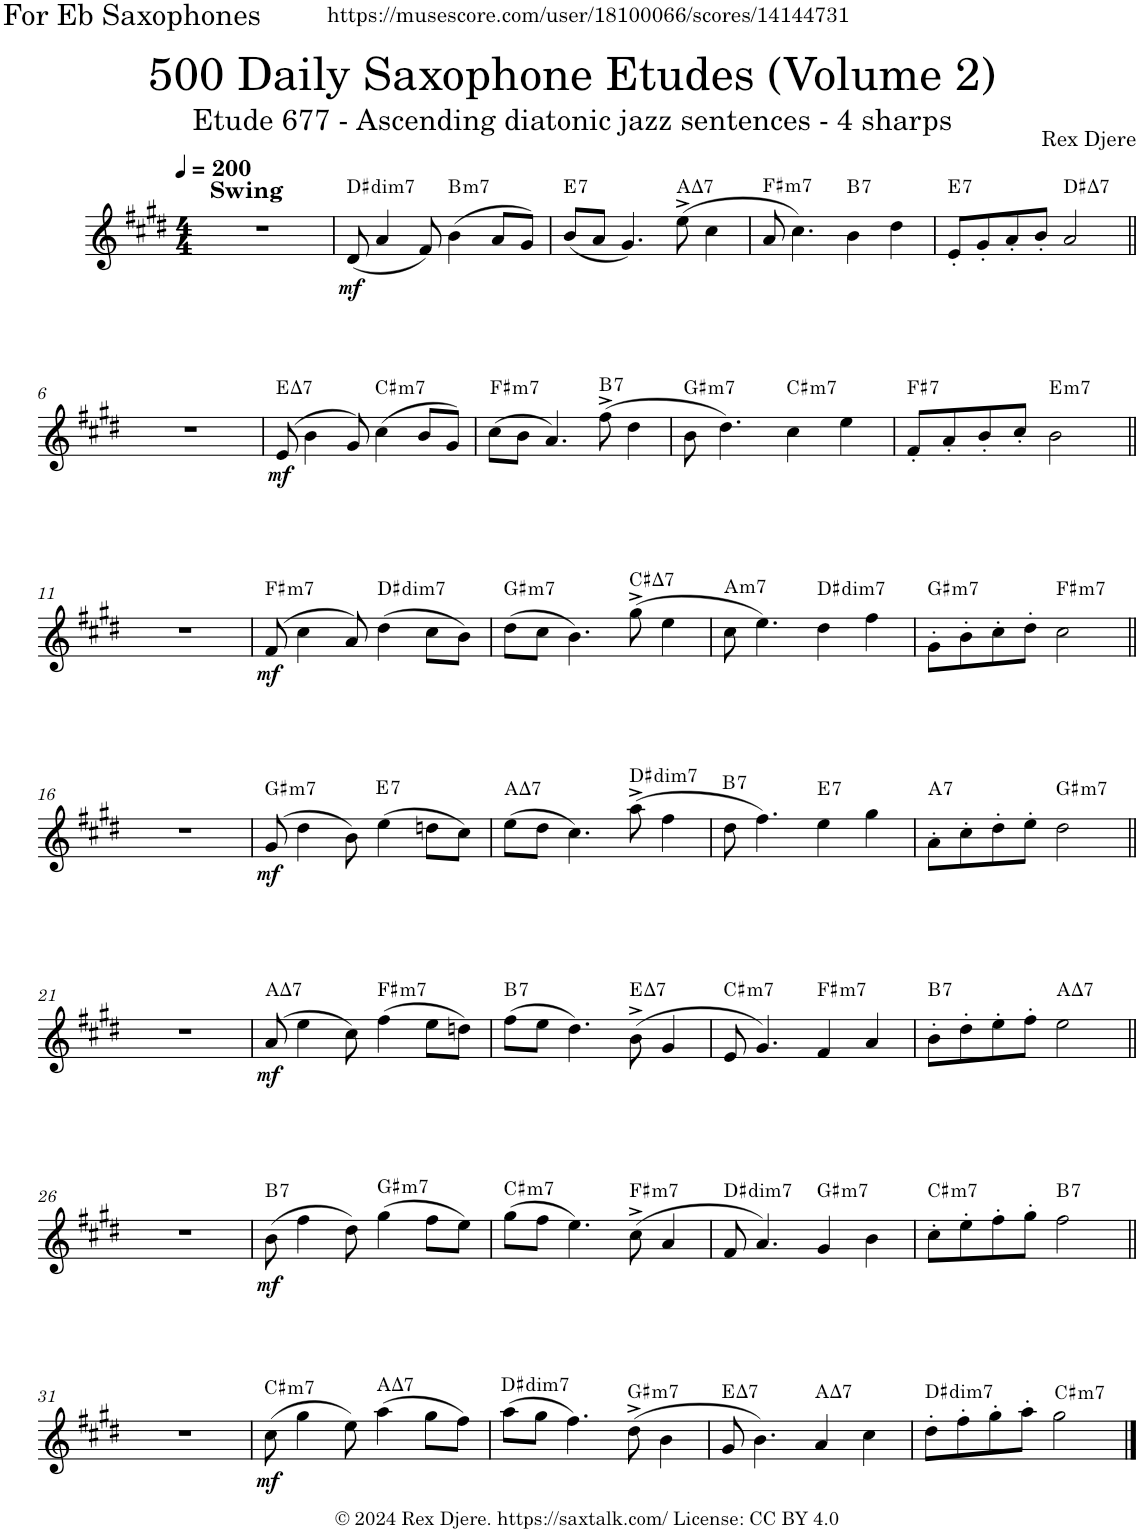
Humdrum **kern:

**kern	**dynam	**harte
*part1	*part1	*part1
*staff1	*staff1	*
*I"Alto Saxophone	*	*
*I'A. Sax.	*	*
*clefG2	*	*
*Trd5c9	*	*
*k[f#c#g#d#]	*	*
*M4/4	*	*
*MM200	*	*
=1	=1	=1
!LO:TX:a:B:t=Swing	!	!
1r	.	.
=2	=2	=2
!	!LO:DY:b	!LO:H:kt=dim7
(8d#/	mf	D#:dim7
4a/	.	.
8f#/)	.	.
!	!	!LO:H:kt=m7
(4b\	.	B:min7
8a/L	.	.
8g#/J)	.	.
=3	=3	=3
!	!	!LO:H:kt=7
(8b/L	.	E:7
8a/J	.	.
4.g#/)	.	.
!	!	!LO:H:kt=7
(8ee^\	.	A:maj7
4cc#\	.	.
=4	=4	=4
!	!	!LO:H:kt=m7
8a/	.	F#:min7
4.cc#\)	.	.
!	!	!LO:H:kt=7
4b\	.	B:7
4dd#\	.	.
=5	=5	=5
!	!	!LO:H:kt=7
8e'/L	.	E:7
8g#'/	.	.
8a'/	.	.
8b'/J	.	.
!	!	!LO:H:kt=7
2a/	.	D#:maj7
!!LO:LB:g=z
=6||	=6||	=6||
*k[f#c#g#d#]	*	*
1r	.	.
=7	=7	=7
!	!LO:DY:b	!LO:H:kt=7
(8e/	mf	E:maj7
4b\	.	.
8g#/)	.	.
!	!	!LO:H:kt=m7
(4cc#\	.	C#:min7
8b/L	.	.
8g#/J)	.	.
=8	=8	=8
!	!	!LO:H:kt=m7
(8cc#\L	.	F#:min7
8b\J	.	.
4.a/)	.	.
!	!	!LO:H:kt=7
(8ff#^\	.	B:7
4dd#\	.	.
=9	=9	=9
!	!	!LO:H:kt=m7
8b\	.	G#:min7
4.dd#\)	.	.
!	!	!LO:H:kt=m7
4cc#\	.	C#:min7
4ee\	.	.
=10	=10	=10
!	!	!LO:H:kt=7
8f#'/L	.	F#:7
8a'/	.	.
8b'/	.	.
8cc#'/J	.	.
!	!	!LO:H:kt=m7
2b\	.	E:min7
!!LO:LB:g=z
=11||	=11||	=11||
*k[f#c#g#d#]	*	*
1r	.	.
=12	=12	=12
!	!LO:DY:b	!LO:H:kt=m7
(8f#/	mf	F#:min7
4cc#\	.	.
8a/)	.	.
!	!	!LO:H:kt=dim7
(4dd#\	.	D#:dim7
8cc#\L	.	.
8b\J)	.	.
=13	=13	=13
!	!	!LO:H:kt=m7
(8dd#\L	.	G#:min7
8cc#\J	.	.
4.b\)	.	.
!	!	!LO:H:kt=7
(8gg#^\	.	C#:maj7
4ee\	.	.
=14	=14	=14
!	!	!LO:H:kt=m7
8cc#\	.	A:min7
4.ee\)	.	.
!	!	!LO:H:kt=dim7
4dd#\	.	D#:dim7
4ff#\	.	.
=15	=15	=15
!	!	!LO:H:kt=m7
8g#'\L	.	G#:min7
8b'\	.	.
8cc#'\	.	.
8dd#'\J	.	.
!	!	!LO:H:kt=m7
2cc#\	.	F#:min7
!!LO:LB:g=z
=16||	=16||	=16||
*k[f#c#g#d#]	*	*
1r	.	.
=17	=17	=17
!	!LO:DY:b	!LO:H:kt=m7
(8g#/	mf	G#:min7
4dd#\	.	.
8b\)	.	.
!	!	!LO:H:kt=7
(4ee\	.	E:7
8ddn\L	.	.
8cc#\J)	.	.
=18	=18	=18
!	!	!LO:H:kt=7
(8ee\L	.	A:maj7
8dd#\J	.	.
4.cc#\)	.	.
!	!	!LO:H:kt=dim7
(8aa^\	.	D#:dim7
4ff#\	.	.
=19	=19	=19
!	!	!LO:H:kt=7
8dd#\	.	B:7
4.ff#\)	.	.
!	!	!LO:H:kt=7
4ee\	.	E:7
4gg#\	.	.
=20	=20	=20
!	!	!LO:H:kt=7
8a'\L	.	A:7
8cc#'\	.	.
8dd#'\	.	.
8ee'\J	.	.
!	!	!LO:H:kt=m7
2dd#\	.	G#:min7
!!LO:LB:g=z
=21||	=21||	=21||
*k[f#c#g#d#]	*	*
1r	.	.
=22	=22	=22
!	!LO:DY:b	!LO:H:kt=7
(8a/	mf	A:maj7
4ee\	.	.
8cc#\)	.	.
!	!	!LO:H:kt=m7
(4ff#\	.	F#:min7
8ee\L	.	.
8ddn\J)	.	.
=23	=23	=23
!	!	!LO:H:kt=7
(8ff#\L	.	B:7
8ee\J	.	.
4.dd#\)	.	.
!	!	!LO:H:kt=7
(8b^\	.	E:maj7
4g#/	.	.
=24	=24	=24
!	!	!LO:H:kt=m7
8e/	.	C#:min7
4.g#/)	.	.
!	!	!LO:H:kt=m7
4f#/	.	F#:min7
4a/	.	.
=25	=25	=25
!	!	!LO:H:kt=7
8b'\L	.	B:7
8dd#'\	.	.
8ee'\	.	.
8ff#'\J	.	.
!	!	!LO:H:kt=7
2ee\	.	A:maj7
!!LO:LB:g=z
=26||	=26||	=26||
1r	.	.
=27	=27	=27
!	!LO:DY:b	!LO:H:kt=7
(8b\	mf	B:7
4ff#\	.	.
8dd#\)	.	.
!	!	!LO:H:kt=m7
(4gg#\	.	G#:min7
8ff#\L	.	.
8ee\J)	.	.
=28	=28	=28
!	!	!LO:H:kt=m7
(8gg#\L	.	C#:min7
8ff#\J	.	.
4.ee\)	.	.
!	!	!LO:H:kt=m7
(8cc#^\	.	F#:min7
4a/	.	.
=29	=29	=29
!	!	!LO:H:kt=dim7
8f#/	.	D#:dim7
4.a/)	.	.
!	!	!LO:H:kt=m7
4g#/	.	G#:min7
4b\	.	.
=30	=30	=30
!	!	!LO:H:kt=m7
8cc#'\L	.	C#:min7
8ee'\	.	.
8ff#'\	.	.
8gg#'\J	.	.
!	!	!LO:H:kt=7
2ff#\	.	B:7
!!LO:LB:g=z
=31||	=31||	=31||
1r	.	.
=32	=32	=32
!	!LO:DY:b	!LO:H:kt=m7
(8cc#\	mf	C#:min7
4gg#\	.	.
8ee\)	.	.
!	!	!LO:H:kt=7
(4aa\	.	A:maj7
8gg#\L	.	.
8ff#\J)	.	.
=33	=33	=33
!	!	!LO:H:kt=dim7
(8aa\L	.	D#:dim7
8gg#\J	.	.
4.ff#\)	.	.
!	!	!LO:H:kt=m7
(8dd#^\	.	G#:min7
4b\	.	.
=34	=34	=34
!	!	!LO:H:kt=7
8g#/	.	E:maj7
4.b\)	.	.
!	!	!LO:H:kt=7
4a/	.	A:maj7
4cc#\	.	.
=35	=35	=35
!	!	!LO:H:kt=dim7
8dd#'\L	.	D#:dim7
8ff#'\	.	.
8gg#'\	.	.
8aa'\J	.	.
!	!	!LO:H:kt=m7
2gg#\	.	C#:min7
==	==	==
*-	*-	*-
